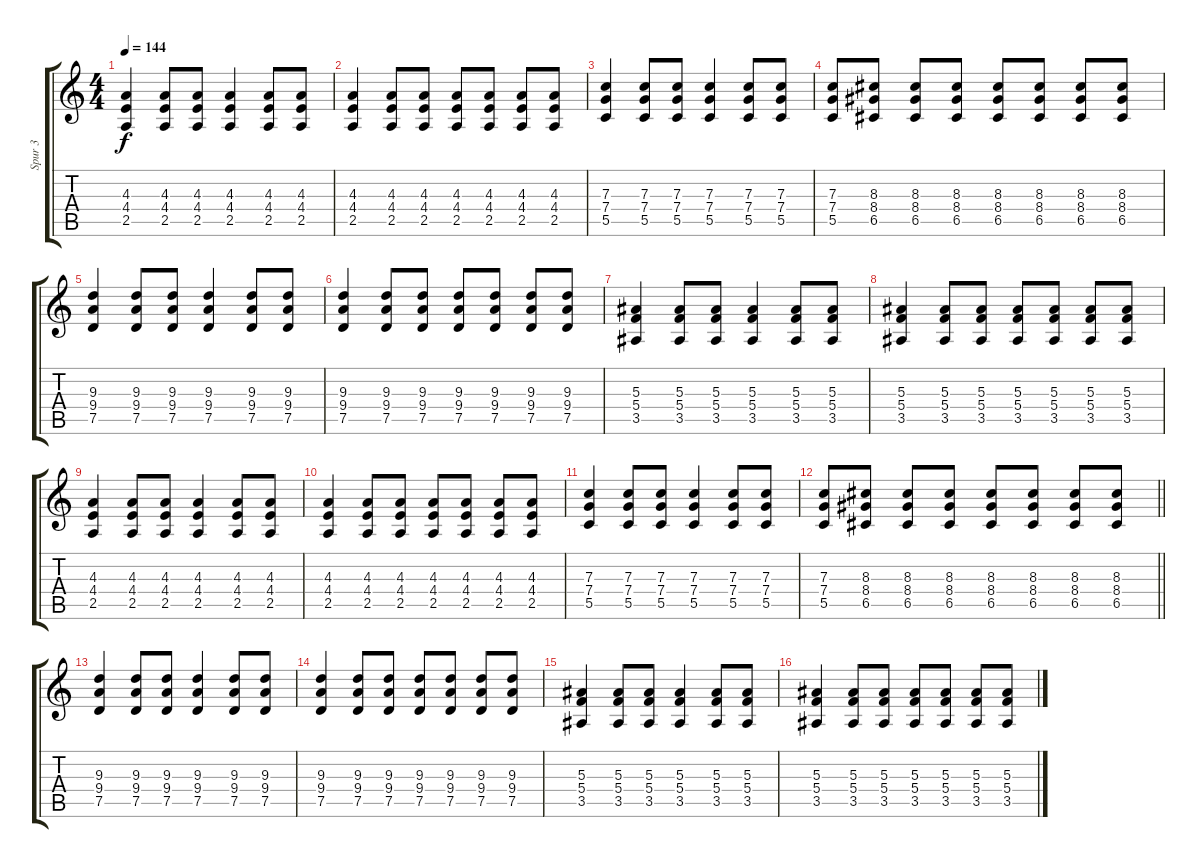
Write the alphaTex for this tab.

\track ("Spur 3" "Spur 3") {instrument distortionguitar}
\staff {score tabs}
\tuning (D4 A3 F3 C3 G2 C2) {hide}
\ts (4 4)
\tempo 144
\clef g2
\ks c
(4.3 4.4 2.5).4{dy f} (4.3 4.4 2.5).8 (4.3 4.4 2.5).8 (4.3 4.4 2.5).4 (4.3 4.4 2.5).8 (4.3 4.4 2.5).8 |
(4.3 4.4 2.5).4 (4.3 4.4 2.5).8 (4.3 4.4 2.5).8 (4.3 4.4 2.5).8 (4.3 4.4 2.5).8 (4.3 4.4 2.5).8 (4.3 4.4 2.5).8 |
(7.3 7.4 5.5).4 (7.3 7.4 5.5).8 (7.3 7.4 5.5).8 (7.3 7.4 5.5).4 (7.3 7.4 5.5).8 (7.3 7.4 5.5).8 |
(7.3 7.4 5.5).8 (8.3 8.4 6.5).8 (8.3 8.4 6.5).8 (8.3 8.4 6.5).8 (8.3 8.4 6.5).8 (8.3 8.4 6.5).8 (8.3 8.4 6.5).8 (8.3 8.4 6.5).8 |
(9.3 9.4 7.5).4 (9.3 9.4 7.5).8 (9.3 9.4 7.5).8 (9.3 9.4 7.5).4 (9.3 9.4 7.5).8 (9.3 9.4 7.5).8 |
(9.3 9.4 7.5).4 (9.3 9.4 7.5).8 (9.3 9.4 7.5).8 (9.3 9.4 7.5).8 (9.3 9.4 7.5).8 (9.3 9.4 7.5).8 (9.3 9.4 7.5).8 |
(5.3 5.4 3.5).4 (5.3 5.4 3.5).8 (5.3 5.4 3.5).8 (5.3 5.4 3.5).4 (5.3 5.4 3.5).8 (5.3 5.4 3.5).8 |
(5.3 5.4 3.5).4 (5.3 5.4 3.5).8 (5.3 5.4 3.5).8 (5.3 5.4 3.5).8 (5.3 5.4 3.5).8 (5.3 5.4 3.5).8 (5.3 5.4 3.5).8 |
(4.3 4.4 2.5).4 (4.3 4.4 2.5).8 (4.3 4.4 2.5).8 (4.3 4.4 2.5).4 (4.3 4.4 2.5).8 (4.3 4.4 2.5).8 |
(4.3 4.4 2.5).4 (4.3 4.4 2.5).8 (4.3 4.4 2.5).8 (4.3 4.4 2.5).8 (4.3 4.4 2.5).8 (4.3 4.4 2.5).8 (4.3 4.4 2.5).8 |
(7.3 7.4 5.5).4 (7.3 7.4 5.5).8 (7.3 7.4 5.5).8 (7.3 7.4 5.5).4 (7.3 7.4 5.5).8 (7.3 7.4 5.5).8 |
\barLineRight lightlight
(7.3 7.4 5.5).8 (8.3 8.4 6.5).8 (8.3 8.4 6.5).8 (8.3 8.4 6.5).8 (8.3 8.4 6.5).8 (8.3 8.4 6.5).8 (8.3 8.4 6.5).8 (8.3 8.4 6.5).8 |
(9.3 9.4 7.5).4 (9.3 9.4 7.5).8 (9.3 9.4 7.5).8 (9.3 9.4 7.5).4 (9.3 9.4 7.5).8 (9.3 9.4 7.5).8 |
(9.3 9.4 7.5).4 (9.3 9.4 7.5).8 (9.3 9.4 7.5).8 (9.3 9.4 7.5).8 (9.3 9.4 7.5).8 (9.3 9.4 7.5).8 (9.3 9.4 7.5).8 |
(5.3 5.4 3.5).4 (5.3 5.4 3.5).8 (5.3 5.4 3.5).8 (5.3 5.4 3.5).4 (5.3 5.4 3.5).8 (5.3 5.4 3.5).8 |
(5.3 5.4 3.5).4 (5.3 5.4 3.5).8 (5.3 5.4 3.5).8 (5.3 5.4 3.5).8 (5.3 5.4 3.5).8 (5.3 5.4 3.5).8 (5.3 5.4 3.5).8
